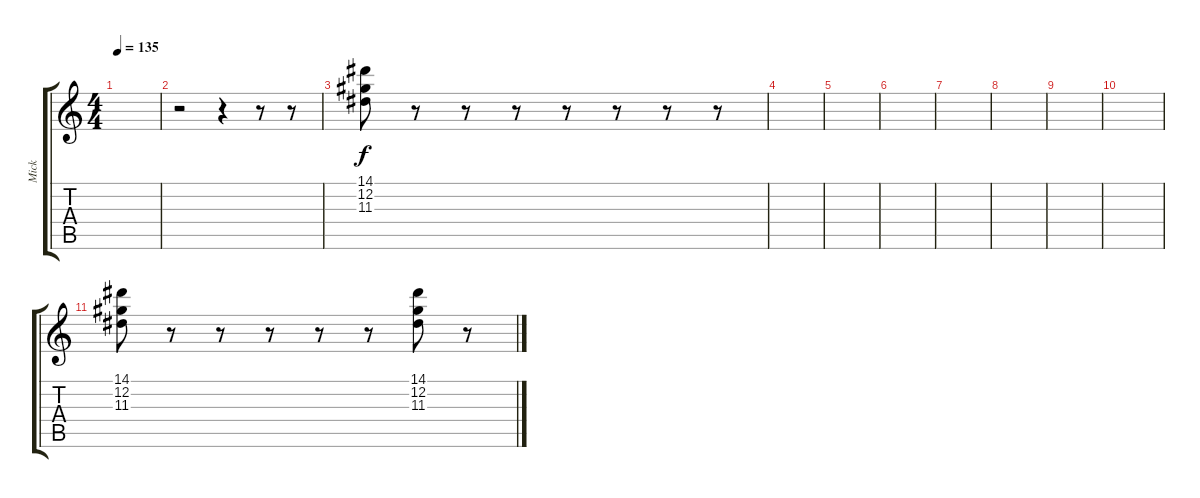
\track ("Mick" "Mick") {instrument distortionguitar}
\staff {score tabs}
\tuning (Db4 Ab3 E3 B2 Gb2 B1) {hide}
\ts (4 4)
\tempo 135
\clef g2
\ks c
|
r.2 r.4 r.8 r.8 |
(14.1 12.2 11.3).8 r.8 r.8 r.8 r.8 r.8 r.8 r.8 |
|
|
|
|
|
|
|
(14.1 12.2 11.3).8 r.8 r.8 r.8 r.8 r.8 (14.1 12.2 11.3).8 r.8
